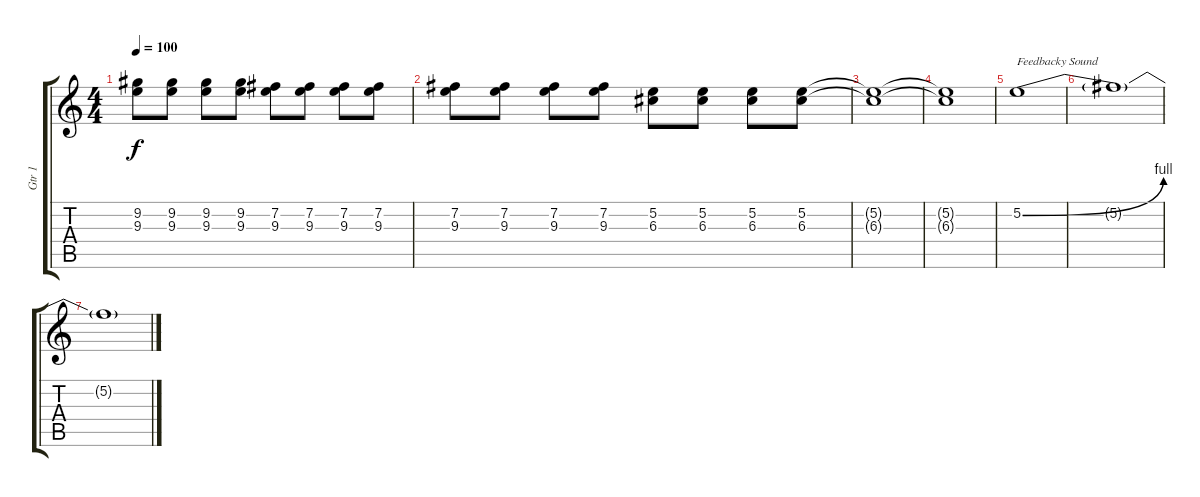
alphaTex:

\track ("Gtr 1" "Gtr 1") {instrument distortionguitar}
\staff {score tabs}
\tuning (E4 B3 G3 D3 A2 E2) {hide}
\ts (4 4)
\tempo 100
\clef g2
\ks c
(9.2 9.3).8{dy f} (9.2 9.3).8 (9.2 9.3).8 (9.2 9.3).8 (7.2 9.3).8 (7.2 9.3).8 (7.2 9.3).8 (7.2 9.3).8 |
(7.2 9.3).8 (7.2 9.3).8 (7.2 9.3).8 (7.2 9.3).8 (5.2 6.3).8 (5.2 6.3).8 (5.2 6.3).8 (5.2 6.3).8{instrument overdrivenguitar} |
(5.2{t} 6.3{t}).1 |
(5.2{t} 6.3{t}).1 |
5.2{be (bend 0 0 60 4)}.1{txt "Feedbacky Sound" volume 12} |
5.2{t}.1 |
5.2{t}.1
